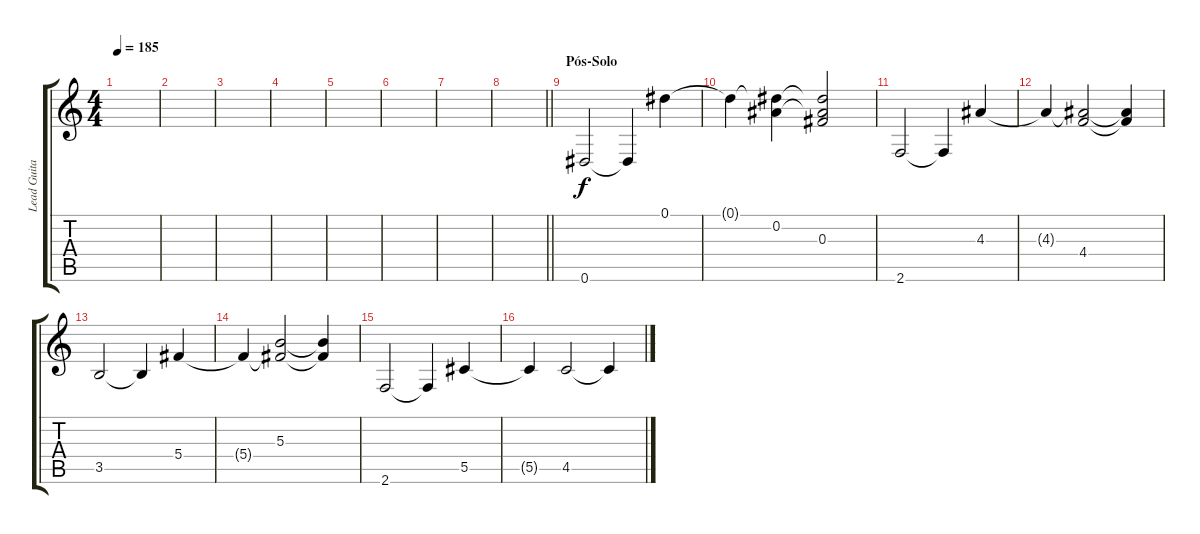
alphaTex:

\track ("Lead Guitar" "Lead Guita") {instrument overdrivenguitar}
\staff {score tabs}
\tuning (Eb4 Bb3 Gb3 Db3 Ab2 Eb2) {hide}
\ts (4 4)
\tempo 185
\clef g2
\ks c
|
|
|
|
|
|
|
\barLineRight lightlight
|
\section ("" "Pós-Solo")
0.6.2 0.6{t}.4 0.1.4 |
0.1{t}.4 (0.1{t} 0.2).4 (0.1{t} 0.2{t} 0.3).2 |
2.6.2 2.6{t}.4 4.3.4 |
4.3{t}.4 (4.3{t} 4.4).2 (4.3{t} 4.4{t}).4 |
3.5.2 3.5{t}.4 5.4.4 |
5.4{t}.4 (5.3 5.4{t}).2 (5.3{t} 5.4{t}).4 |
2.6.2 2.6{t}.4 5.5.4 |
5.5{t}.4 4.5.2 4.5{t}.4
